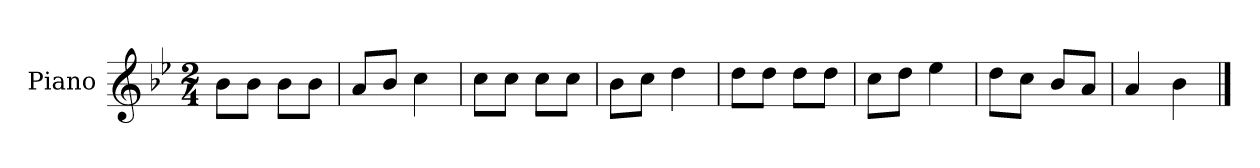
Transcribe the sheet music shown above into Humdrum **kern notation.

**kern
*part1
*staff1
*I"Piano
*I'Pno.
*clefG2
*k[b-e-]
*M2/4
*MM120
=1
8b-\L
8b-\J
8b-\L
8b-\J
=2
8a/L
8b-/J
4cc\
=3
8cc\L
8cc\J
8cc\L
8cc\J
=4
8b-\L
8cc\J
4dd\
=5
8dd\L
8dd\J
8dd\L
8dd\J
=6
8cc\L
8dd\J
4ee-\
=7
8dd\L
8cc\J
8b-/L
8a/J
=8
4a/
4b-\
==
*-
